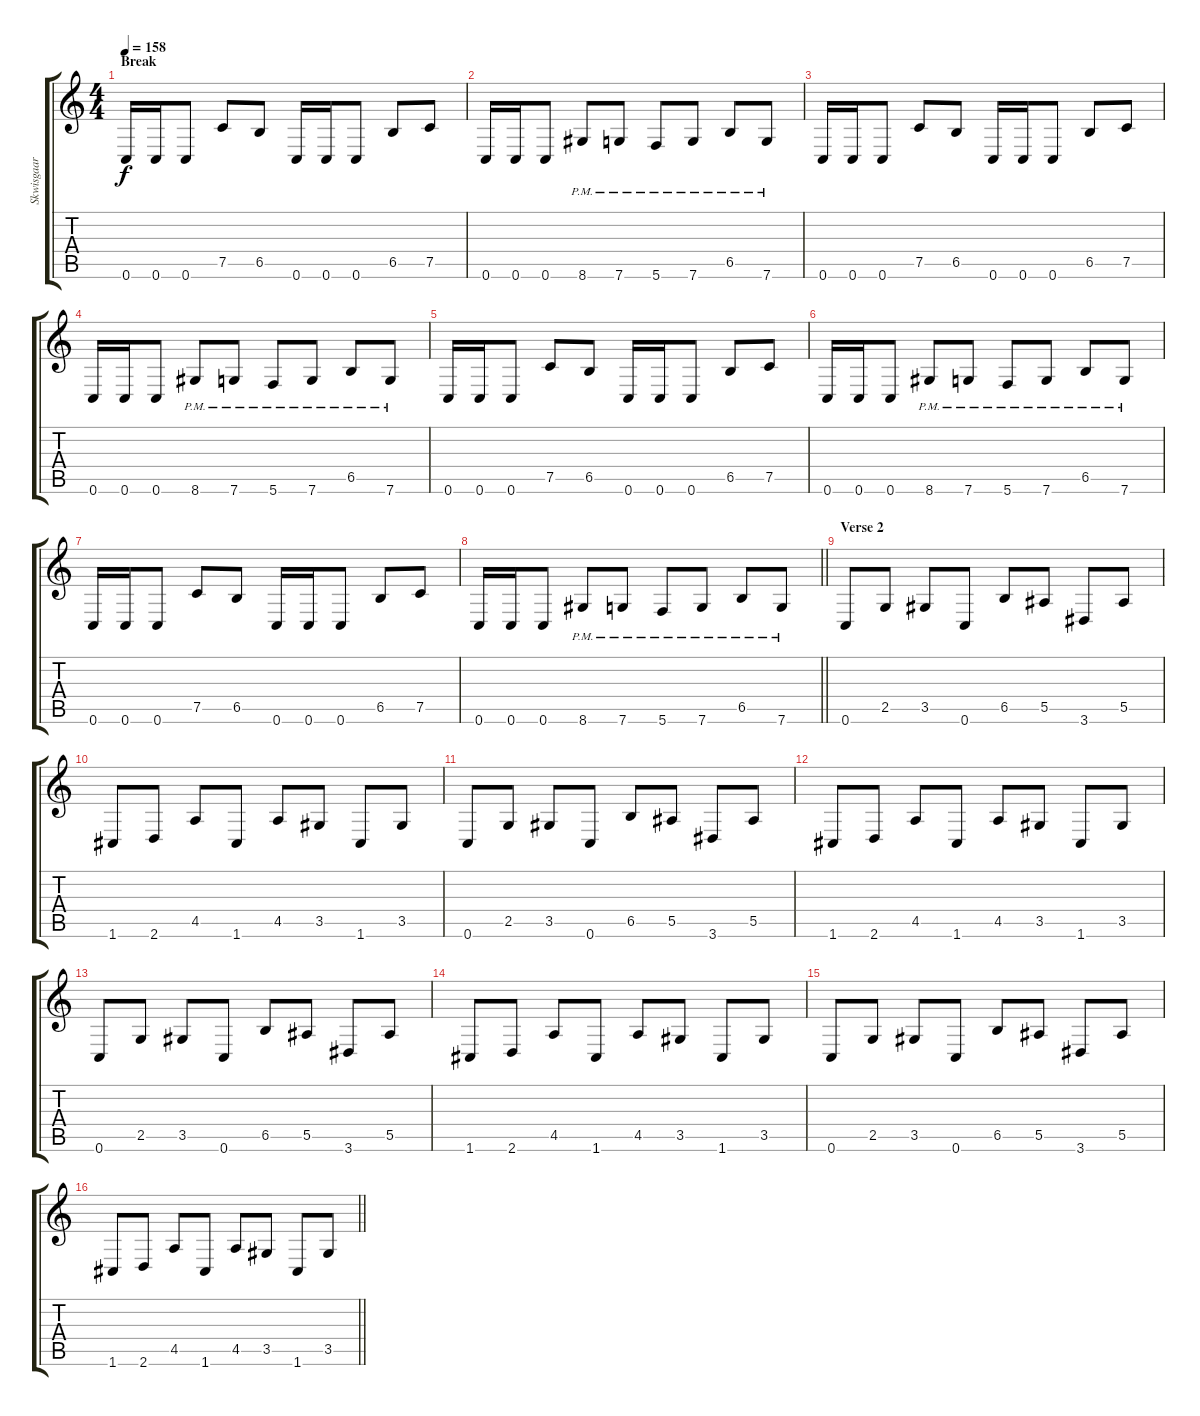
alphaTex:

\track ("Skwisgaar Skwigelf (Lead Guitar)" "Skwisgaar ") {instrument distortionguitar}
\staff {score tabs}
\tuning (C4 G3 Eb3 Bb2 F2 C2) {hide}
\ts (4 4)
\section ("" "Break")
\tempo 158
\clef g2
\ks c
0.6.16{dy f} 0.6.16 0.6.8 7.5.8 6.5.8 0.6.16 0.6.16 0.6.8 6.5.8 7.5.8 |
0.6.16 0.6.16 0.6.8 8.6{pm}.8 7.6{pm}.8 5.6{pm}.8 7.6{pm}.8 6.5{pm}.8 7.6{pm}.8 |
0.6.16 0.6.16 0.6.8 7.5.8 6.5.8 0.6.16 0.6.16 0.6.8 6.5.8 7.5.8 |
0.6.16 0.6.16 0.6.8 8.6{pm}.8 7.6{pm}.8 5.6{pm}.8 7.6{pm}.8 6.5{pm}.8 7.6{pm}.8 |
0.6.16 0.6.16 0.6.8 7.5.8 6.5.8 0.6.16 0.6.16 0.6.8 6.5.8 7.5.8 |
0.6.16 0.6.16 0.6.8 8.6{pm}.8 7.6{pm}.8 5.6{pm}.8 7.6{pm}.8 6.5{pm}.8 7.6{pm}.8 |
0.6.16 0.6.16 0.6.8 7.5.8 6.5.8 0.6.16 0.6.16 0.6.8 6.5.8 7.5.8 |
\barLineRight lightlight
0.6.16 0.6.16 0.6.8 8.6{pm}.8 7.6{pm}.8 5.6{pm}.8 7.6{pm}.8 6.5{pm}.8 7.6{pm}.8 |
\section ("" "Verse 2")
0.6.8 2.5.8 3.5.8 0.6.8 6.5.8 5.5.8 3.6.8 5.5.8 |
1.6.8 2.6.8 4.5.8 1.6.8 4.5.8 3.5.8 1.6.8 3.5.8 |
0.6.8 2.5.8 3.5.8 0.6.8 6.5.8 5.5.8 3.6.8 5.5.8 |
1.6.8 2.6.8 4.5.8 1.6.8 4.5.8 3.5.8 1.6.8 3.5.8 |
0.6.8 2.5.8 3.5.8 0.6.8 6.5.8 5.5.8 3.6.8 5.5.8 |
1.6.8 2.6.8 4.5.8 1.6.8 4.5.8 3.5.8 1.6.8 3.5.8 |
0.6.8 2.5.8 3.5.8 0.6.8 6.5.8 5.5.8 3.6.8 5.5.8 |
\barLineRight lightlight
1.6.8 2.6.8 4.5.8 1.6.8 4.5.8 3.5.8 1.6.8 3.5.8
